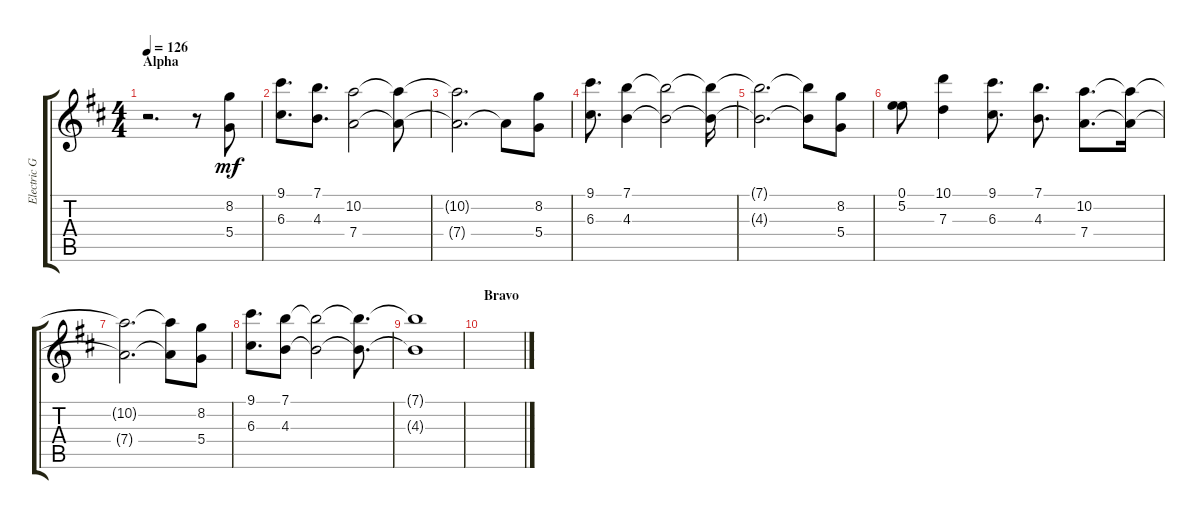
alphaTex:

\track ("Electric Guitar" "Electric G") {instrument overdrivenguitar}
\staff {score tabs}
\tuning (E4 B3 G3 D3 A2 E2) {hide}
\ts (4 4)
\section ("" "Alpha")
\tempo 126
\clef g2
\ks bminor
r.2{d dy mf instrument overdrivenguitar} r.8 (8.2 5.4).8 |
(9.1 6.3).8{d} (7.1 4.3).8{d} (10.2 7.4).2 (10.2{t} 7.4{t}).8 |
(10.2{t} 7.4{t}).2{d} 7.4{t}.8 (8.2 5.4).8 |
(9.1 6.3).8{d} (7.1 4.3).4 (7.1{t} 4.3{t}).2 (7.1{t} 4.3{t}).16 |
(7.1{t} 4.3{t}).2{d} (7.1{t} 4.3{t}).8 (8.2 5.4).8 |
(0.1 5.2).8 (10.1 7.3).4 (9.1 6.3).8{d} (7.1 4.3).8{d} (10.2 7.4).8{d} (10.2{t} 7.4{t}).16 |
(10.2{t} 7.4{t}).2{d} (10.2{t} 7.4{t}).8 (8.2 5.4).8 |
(9.1 6.3).8{d} (7.1 4.3).8 (7.1{t} 4.3{t}).2 (7.1{t} 4.3{t}).8{d} |
(7.1{t} 4.3{t}).1 |
\section ("" "Bravo")
